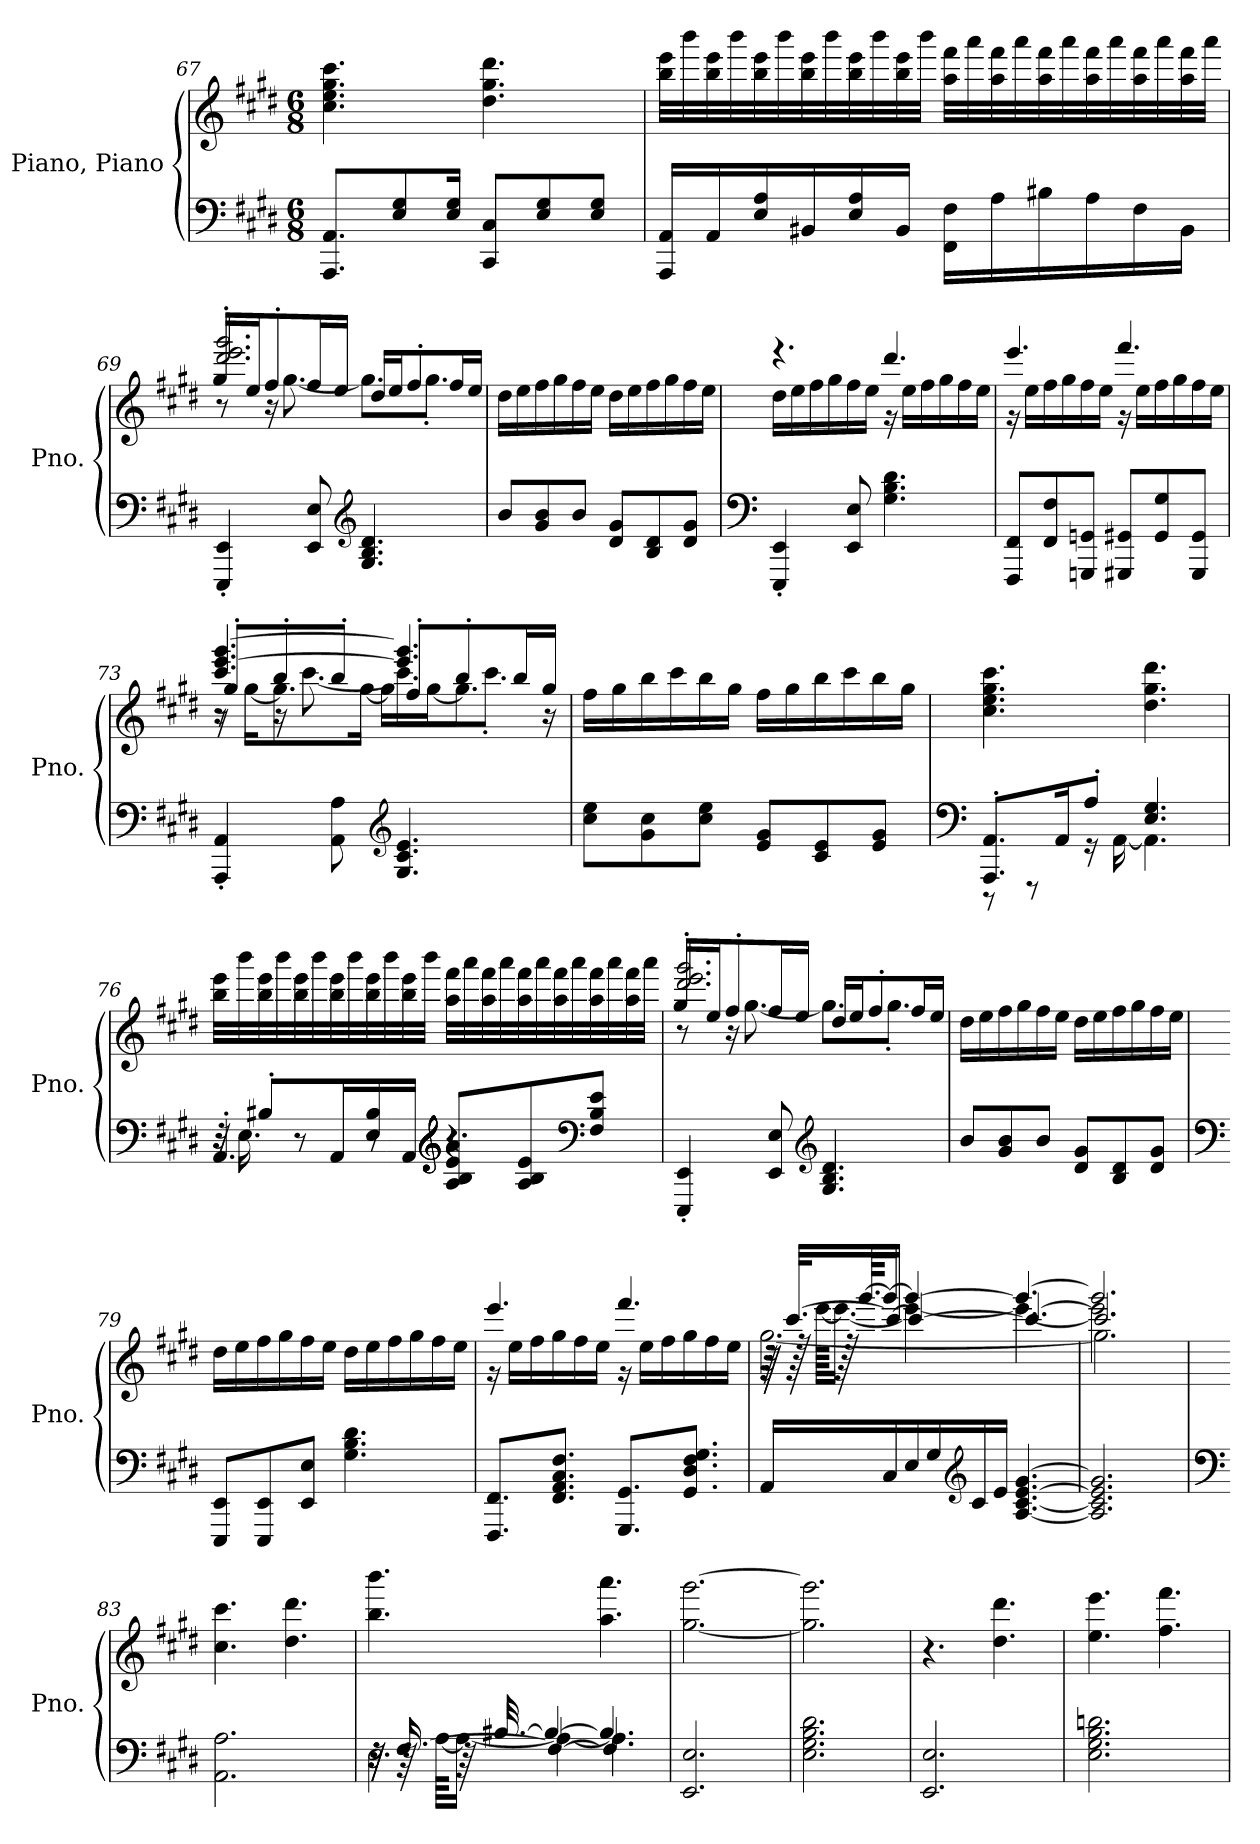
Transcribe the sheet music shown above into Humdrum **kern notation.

**kern	**kern
*part1	*part1
*staff2	*staff1
*I"Piano, Piano	*
*I'Pno.	*
*clefF4	*clefG2
*k[f#c#g#d#]	*k[f#c#g#d#]
*M6/8	*M6/8
=67	=67
8.AAA/ 8.AA/L	4.cc#\ 4.ee\ 4.gg#\ 4.ccc#\
8E/ 8G#/	.
16E/ 16G#/Jk	.
8CC#/ 8C#/L	4.dd#\ 4.gg#\ 4.ddd#\
8E/ 8G#/	.
8E/ 8G#/J	.
!!LO:LB:g=z
=68	=68
16AAA/ 16AA/LL	32bb\ 32eee\LLL
.	32bbb\
16AA/	32bb\ 32eee\
.	32bbb\
16E/ 16A/	32bb\ 32eee\
.	32bbb\
16BB#X/	32bb\ 32eee\
.	32bbb\
16E/ 16A/	32bb\ 32eee\
.	32bbb\
16BB#/JJ	32bb\ 32eee\
.	32bbb\JJJ
16FF#\ 16F#\LL	32aa\ 32fff#\LLL
.	32aaa\
16A\	32aa\ 32fff#\
.	32aaa\
16B#X\	32aa\ 32fff#\
.	32aaa\
16A\	32aa\ 32fff#\
.	32aaa\
16F#\	32aa\ 32fff#\
.	32aaa\
16BB#\JJ	32aa\ 32fff#\
.	32aaa\JJJ
=69	=69
*	*^
*	*	*^
4EEE/' 4EE/'	2.ddd#/ 2.eee/ 2.ggg#/	8r	16gg#'/LL
.	.	.	16ee/J
.	.	16r	8ff#'/
.	.	[8.gg#\	.
8EE/ 8E/	.	.	16ff#/L
.	.	.	16ee/JJ
*clefG2	*	*	*
4.G#/ 4.B/ 4.d#/	.	8.gg#\L]	16dd#/LL
.	.	.	16ee/J
.	.	.	8ff#'/
.	.	8.gg#'\J	.
.	.	.	16ff#/L
.	.	.	16ee/JJ
*	*v	*v	*v
!!LO:LB:g=z
=70	=70
8b/L	16dd#\LL
.	16ee\
8g#/ 8b/	16ff#\
.	16gg#\
8b/J	16ff#\
.	16ee\JJ
8d#/ 8g#/L	16dd#\LL
.	16ee\
8B/ 8d#/	16ff#\
.	16gg#\
8d#/ 8g#/J	16ff#\
.	16ee\JJ
=71	=71
*clefF4	*
*	*^
4EEE/' 4EE/'	4.r	16dd#\LL
.	.	16ee\
.	.	16ff#\
.	.	16gg#\
8EE/ 8E/	.	16ff#\
.	.	16ee\JJ
4.G#\ 4.B\ 4.d#\	4.ddd#/	16r
.	.	16ee\LL
.	.	16ff#\
.	.	16gg#\
.	.	16ff#\
.	.	16ee\JJ
=72	=72	=72
8FFF#/ 8FF#/L	4.eee/	16r
.	.	16ee\LL
8FF#/ 8F#/	.	16ff#\
.	.	16gg#\
8GGGn/ 8GGn/J	.	16ff#\
.	.	16ee\JJ
8GGG#X/ 8GG#X/L	4.fff#/	16r
.	.	16ee\LL
8GG#/ 8G#/	.	16ff#\
.	.	16gg#\
8GGG#/ 8GG#/J	.	16ff#\
.	.	16ee\JJ
!!LO:LB:g=z
=73	=73	=73
*	*^	*^
4AAA/' 4AA/'	4.ccc#/ [4.eee/ [4.ggg#/	8r	8gg#'/L	16r
.	.	.	.	[16gg#\KL
.	.	16r	8bb'/	8.gg#\]
.	.	[8.ccc#\	.	.
8AA\ 8A\	.	.	8bb'/J	.
.	.	.	.	[16gg#\Jk
*clefG2	*	*	*	*
4.G#/ 4.c#/ 4.e/	4.eee/] 4.ggg#/]	8.ccc#\L]	8ff#'/L	16gg#\LL]
.	.	.	.	[16gg#\J
.	.	.	8bb'/	8.gg#\J]
.	.	8.ccc#'\J	.	.
.	.	.	16bb/L	.
.	.	.	16gg#/JJ	16r
*	*v	*v	*v	*v
=74	=74
8cc#\ 8ee\L	16ff#\LL
.	16gg#\
8g#\ 8cc#\	16bb\
.	16ccc#\
8cc#\ 8ee\J	16bb\
.	16gg#\JJ
8e/ 8g#/L	16ff#\LL
.	16gg#\
8c#/ 8e/	16bb\
.	16ccc#\
8e/ 8g#/J	16bb\
.	16gg#\JJ
=75	=75
*clefF4	*
*^	*
8.AAA/' 8.AA/'L	8r	4.cc#\ 4.ee\ 4.gg#\ 4.ccc#\
.	8r	.
16AA/K	.	.
8A'/J	16r	.
.	[16AA\	.
4.E/ 4.G#/	4.AA\]	4.dd#\ 4.gg#\ 4.ddd#\
!!LO:LB:g=z
=76	=76	=76
*	*^	*
16r	32r	4.AA'/	32bb\ 32eee\LLL
.	16.E\	.	32bbb\
8B#X'/L	.	.	32bb\ 32eee\
.	.	.	32bbb\
.	8r	.	32bb\ 32eee\
.	.	.	32bbb\
16AA/L	.	.	32bb\ 32eee\
.	.	.	32bbb\
16E/ 16B#/	8r	.	32bb\ 32eee\
.	.	.	32bbb\
16AA/JJ	.	.	32bb\ 32eee\
.	.	.	32bbb\JJJ
*clefG2	*	*	*
8A/ 8B#/ 8e/ 8a/L	4.r	4.r	32aa\ 32fff#\LLL
.	.	.	32aaa\
.	.	.	32aa\ 32fff#\
.	.	.	32aaa\
8A/ 8B#/ 8e/	.	.	32aa\ 32fff#\
.	.	.	32aaa\
.	.	.	32aa\ 32fff#\
.	.	.	32aaa\
*clefF4	*	*	*
8F#/ 8B#/ 8e/J	.	.	32aa\ 32fff#\
.	.	.	32aaa\
.	.	.	32aa\ 32fff#\
.	.	.	32aaa\JJJ
*v	*v	*v	*
=77	=77
*	*^
*	*	*^
4EEE/' 4EE/'	2.ddd#/ 2.eee/ 2.ggg#/	8r	16gg#'/LL
.	.	.	16ee/J
.	.	16r	8ff#'/
.	.	[8.gg#\	.
8EE/ 8E/	.	.	16ff#/L
.	.	.	16ee/JJ
*clefG2	*	*	*
4.G#/ 4.B/ 4.d#/	.	8.gg#\L]	16dd#/LL
.	.	.	16ee/J
.	.	.	8ff#'/
.	.	8.gg#'\J	.
.	.	.	16ff#/L
.	.	.	16ee/JJ
*	*v	*v	*v
!!LO:LB:g=z
=78	=78
8b/L	16dd#\LL
.	16ee\
8g#/ 8b/	16ff#\
.	16gg#\
8b/J	16ff#\
.	16ee\JJ
8d#/ 8g#/L	16dd#\LL
.	16ee\
8B/ 8d#/	16ff#\
.	16gg#\
8d#/ 8g#/J	16ff#\
.	16ee\JJ
=79	=79
*clefF4	*
8EEE/ 8EE/L	16dd#\LL
.	16ee\
8EEE/ 8EE/	16ff#\
.	16gg#\
8EE/ 8E/J	16ff#\
.	16ee\JJ
4.G#\ 4.B\ 4.d#\	16dd#\LL
.	16ee\
.	16ff#\
.	16gg#\
.	16ff#\
.	16ee\JJ
=80	=80
*	*^
8.FFF#/ 8.FF#/L	4.eee/	16r
.	.	16ee\LL
.	.	16ff#\
8.FF#/ 8.AA/ 8.C#/ 8.F#/J	.	16gg#\
.	.	16ff#\
.	.	16ee\JJ
8.GGG#/ 8.GG#/L	4.fff#/	16r
.	.	16ee\LL
.	.	16ff#\
8.GG#/ 8.D#/ 8.F#/ 8.G#/J	.	16gg#\
.	.	16ff#\
.	.	16ee\JJ
!!LO:PB:g=z
=81	=81	=81
*	*^	*^
16AA/LL	32r	64r	64r	[2.gg#\
.	.	128r	[32.ccc#/KLL	.
.	.	[128eee\KKKLL	.	.
.	128r	16.eee\JJ_	.	.
.	[64.ggg#/KKLL	.	.	.
16C#/	16ggg#/JJ_	.	16ccc#/JJ_	.
16E/	4ggg#/_	4eee\_	4ccc#/_	.
16G#/	.	.	.	.
*clefG2	*	*	*	*
16c#/	.	.	.	.
16e/JJ	.	.	.	.
[4.A/ [4.c#/ [4.e/ [4.g#/	4.ggg#/_	4.eee\_	4.ccc#/_	.
=82	=82	=82	=82	=82
2.A/] 2.c#/] 2.e/] 2.g#/]	2.ggg#/]	2.eee\]	2.ccc#/]	2.gg#\]
*	*v	*v	*v	*v
=83	=83
*clefF4	*
2.AA\ 2.A\	4.cc#\ 4.ccc#\
.	4.dd#\ 4.ddd#\
!!LO:LB:g=z
=84	=84
*^	*
*	*^	*
*	*	*^	*
16r	32r	32r	2.E\	4.bb\ 4.bbb\
.	64r	[16.F#/	.	.
.	[64A\KKLL	.	.	.
64r	16A\JJ_	.	.	.
[32.B#X/	.	.	.	.
4B#/_	4A\_	4F#/_	.	.
4.B#/]	4.A\]	4.F#/]	.	4.aa\ 4.aaa\
*v	*v	*v	*v	*
=85	=85
2.EE/ 2.E/	[2.gg#\ [2.ggg#\
=86	=86
2.E\ 2.G#\ 2.B\ 2.d#\	2.gg#\] 2.ggg#\]
=87	=87
2.EE/ 2.E/	4.r
.	4.dd#\ 4.ddd#\
=88	=88
2.E\ 2.G#\ 2.B\ 2.dn\	4.ee\ 4.eee\
.	4.ff#\ 4.fff#\
=	=
*-	*-
